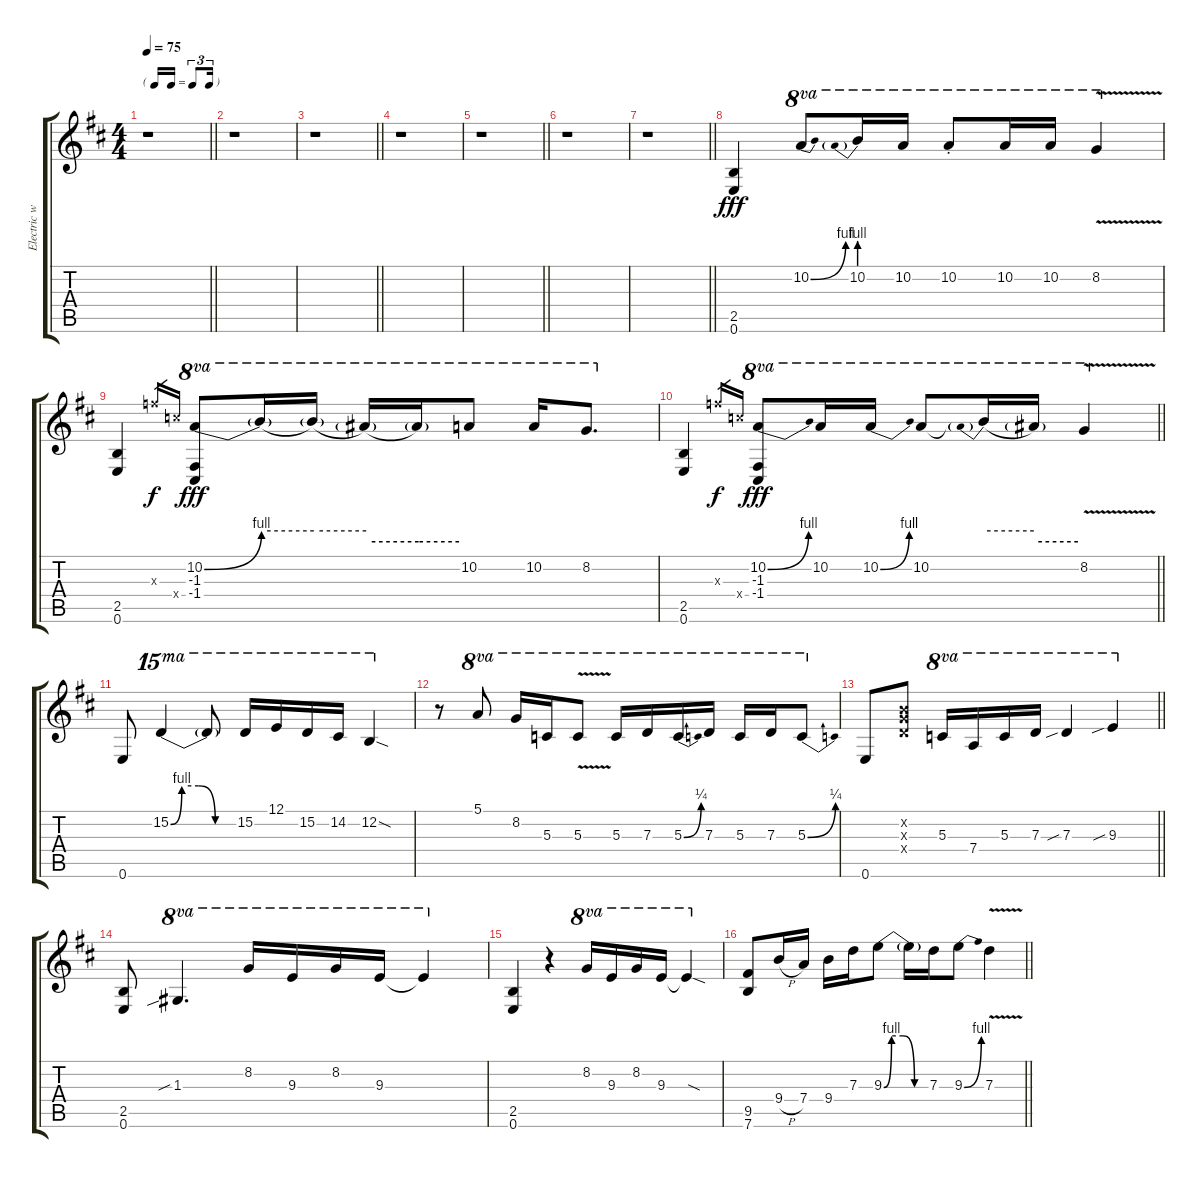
\track ("Electric w/ fuzz" "Electric w") {instrument overdrivenguitar}
\staff {score tabs}
\tuning (E4 B3 G3 D3 A2 E2) {hide}
\ts (4 4)
\tf triplet16th
\tempo 75
\clef g2
\barLineRight lightlight
\ks d
r.1{dy fff} |
r.1 |
\barLineRight lightlight
r.1 |
r.1 |
\barLineRight lightlight
r.1 |
r.1 |
\barLineRight lightlight
r.1 |
(2.5 0.6).4 10.2{be (bend 0 0 60 4)}.8{ot 8va} 10.2{be (prebend 0 4 60 4)}.16{ot 8va} 10.2.16{ot 8va} 10.2{st}.8{ot 8va} 10.2.16{ot 8va} 10.2.16{ot 8va} 8.2{v}.4{ot 8va} |
(2.5 0.6).4 10.3{x}.16{gr dy f} 10.4{x}.16{gr} (10.2{be (bend 0 0 60 4)} -1.3 -1.4).8{ot 8va dy fff} 10.2{be (hold 0 4 60 4) t}.16{ot 8va} 10.2{be (hold 0 4 60 4) t}.16{ot 8va} 10.2{be (hold 0 2 60 2) t}.16{ot 8va} 10.2{be (hold 0 2 60 2) t}.16{ot 8va} 10.2.8{ot 8va} 10.2.16{ot 8va} 8.2.8{d ot 8va} |
\barLineRight lightlight
(2.5 0.6).4 10.3{x}.16{gr dy f} 10.4{x}.16{gr} (10.2{be (bend 0 0 60 4)} -1.3 -1.4).8{ot 8va dy fff} 10.2.16{ot 8va} 10.2{be (bend 0 0 60 4)}.16{ot 8va} 10.2.8{ot 8va} 10.2{be (prebend 0 4 60 4) t}.16{ot 8va} 10.2{be (hold 0 2 60 2) t}.16{ot 8va} 8.2{v}.4{ot 8va} |
0.6.8 15.2{be (custom 0 0 10 4 25 4 40 0 60 0)}.4{ot 15ma} 15.2{t}.8{ot 15ma} 15.2.16{ot 15ma} 12.1.16{ot 15ma} 15.2.16{ot 15ma} 14.2.16{ot 15ma} 12.2{sod}.4{ot 15ma} |
r.8 5.1.8{ot 8va} 8.2.16{ot 8va} 5.3.16{ot 8va} 5.3{v}.8{ot 8va} 5.3.16{ot 8va} 7.3.16{ot 8va} 5.3{be (bend 0 0 60 1)}.16{ot 8va} 7.3.16{ot 8va} 5.3.16{ot 8va} 7.3.16{ot 8va} 5.3{be (bend 0 0 60 1)}.8{ot 8va} |
\barLineRight lightlight
0.6.8 (0.2{x} 0.3{x} 0.4{x}).8 5.3.16{ot 8va} 7.4.16{ot 8va} 5.3.16{ot 8va} 7.3.16{ot 8va} 7.3{sib}.4{ot 8va} 9.3{sib}.4{ot 8va} |
(2.5 0.6).8 1.3{sib}.4{d ot 8va} 8.2.16{ot 8va} 9.3.16{ot 8va} 8.2.16{ot 8va} 9.3.16{ot 8va} 9.3{t}.4{ot 8va} |
(2.5 0.6).4 r.4 8.2.16{ot 8va} 9.3.16{ot 8va} 8.2.16{ot 8va} 9.3.16{ot 8va} 9.3{sod t}.4{ot 8va} |
\barLineRight lightlight
(9.5 7.6).8 9.4{h}.16 7.4.16 9.4.16 7.3.16 9.3{be (custom 0 0 10 4 25 4 40 0 60 0)}.8 9.3{t}.16 7.3.16 9.3{be (bend 0 0 60 4)}.8 7.3{v}.4
